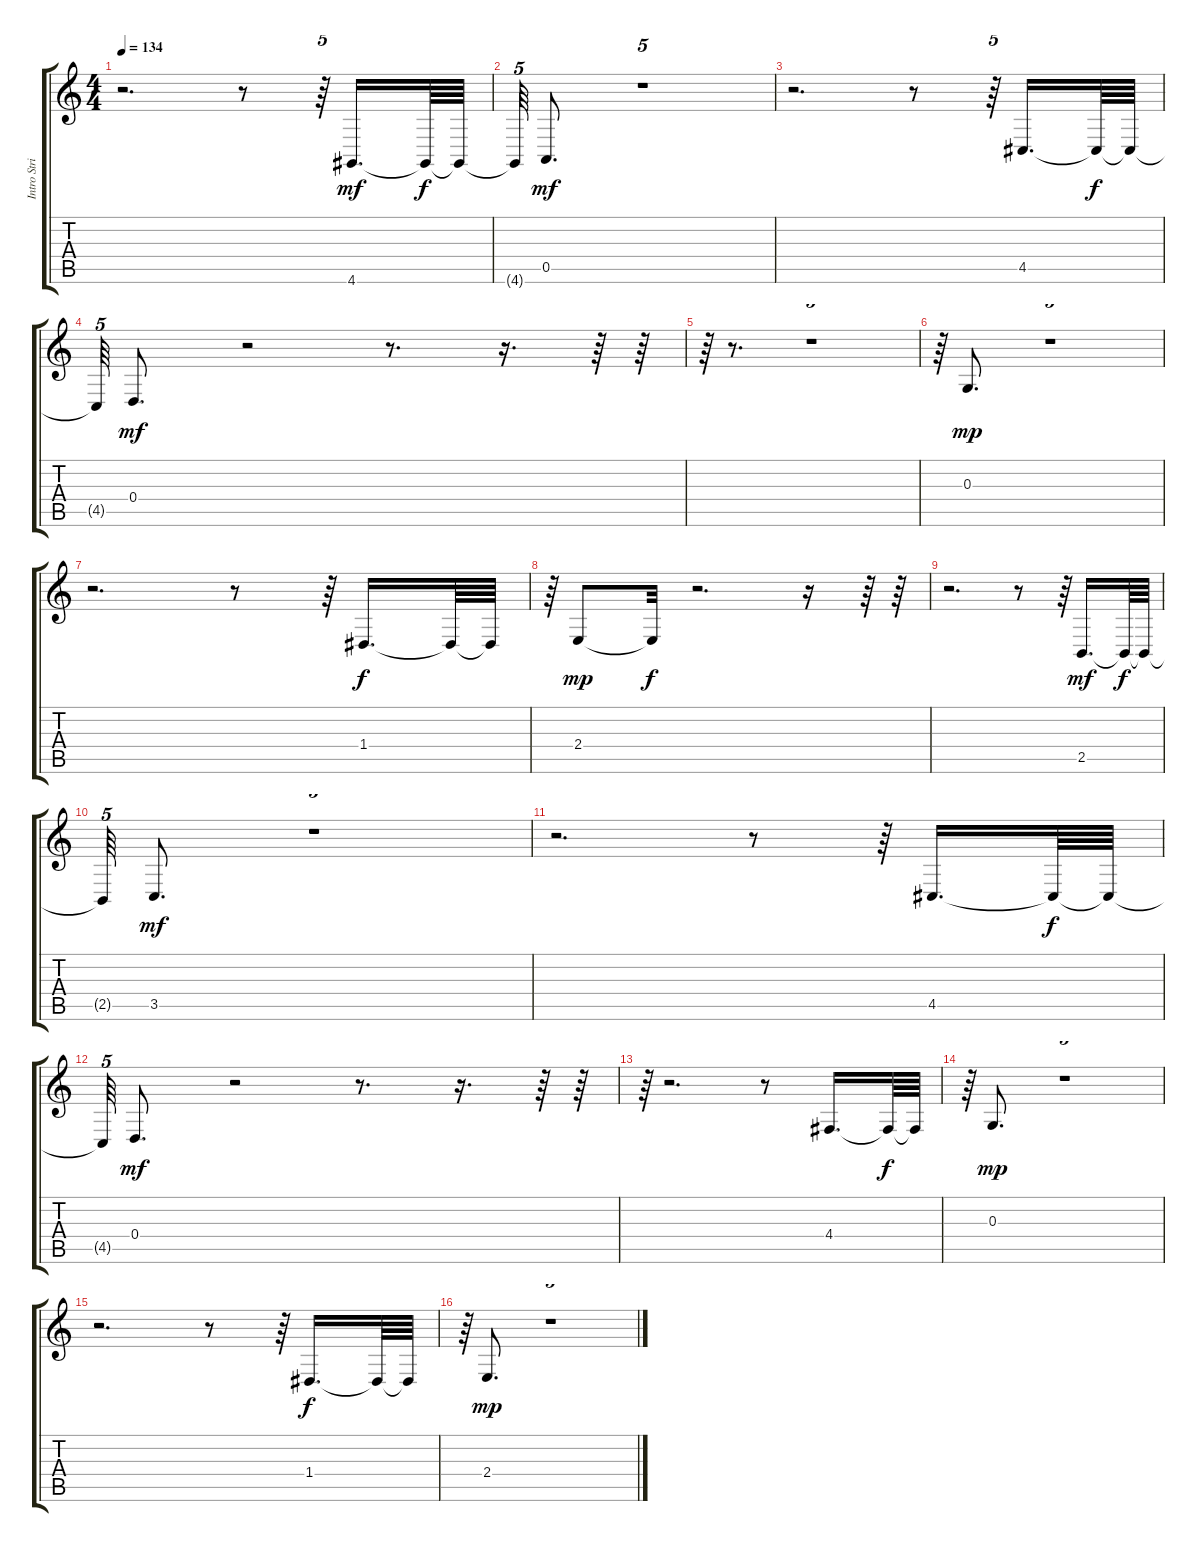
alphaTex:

\track ("Intro Strings / Sax 1" "Intro Stri") {instrument stringensemble2}
\staff {score tabs}
\tuning (E4 B3 G3 D3 A2 E2) {hide}
\ts (4 4)
\tempo 134
\clef g2
\ks c
r.2{d dy mp} r.8 r.64{tu (5 4)} 4.6.16{d dy mf} 4.6{t}.64{dy f} 4.6{t}.64 |
4.6{t}.64{tu (5 4)} 0.5.8{d dy mf} r.1{tu (5 4)} |
r.2{d} r.8 r.64{tu (5 4)} 4.5.16{d} 4.5{t}.64{dy f} 4.5{t}.64 |
4.5{t}.64{tu (5 4)} 0.4.8{d dy mf} r.2 r.8{d} r.16{d} r.64 r.64 |
r.64{tu (5 4)} r.8{d} r.1{tu (5 4)} |
r.64{tu (5 4)} 0.3.8{d dy mp} r.1{tu (5 4)} |
r.2{d} r.8 r.64{tu (5 4)} 1.4.16{d dy f} 1.4{t}.64 1.4{t}.64 |
r.64{tu (5 4)} 2.4.8{dy mp} 2.4{t}.32{dy f} r.2{d} r.16 r.64 r.64 |
r.2{d} r.8 r.64{tu (5 4)} 2.5.16{d dy mf} 2.5{t}.64{dy f} 2.5{t}.64 |
2.5{t}.64{tu (5 4)} 3.5.8{d dy mf} r.1{tu (5 4)} |
r.2{d} r.8 r.64{tu (5 4)} 4.5.16{d} 4.5{t}.64{dy f} 4.5{t}.64 |
4.5{t}.64{tu (5 4)} 0.4.8{d dy mf} r.2 r.8{d} r.16{d} r.64 r.64 |
r.64{tu (5 4)} r.2{d} r.8 4.4.16{d} 4.4{t}.64{dy f} 4.4{t}.64 |
r.64{tu (5 4)} 0.3.8{d dy mp} r.1{tu (5 4)} |
r.2{d} r.8 r.64{tu (5 4)} 1.4.16{d dy f volume 12} 1.4{t}.64 1.4{t}.64 |
r.64{tu (5 4)} 2.4.8{d dy mp volume 12} r.1{tu (5 4)}
